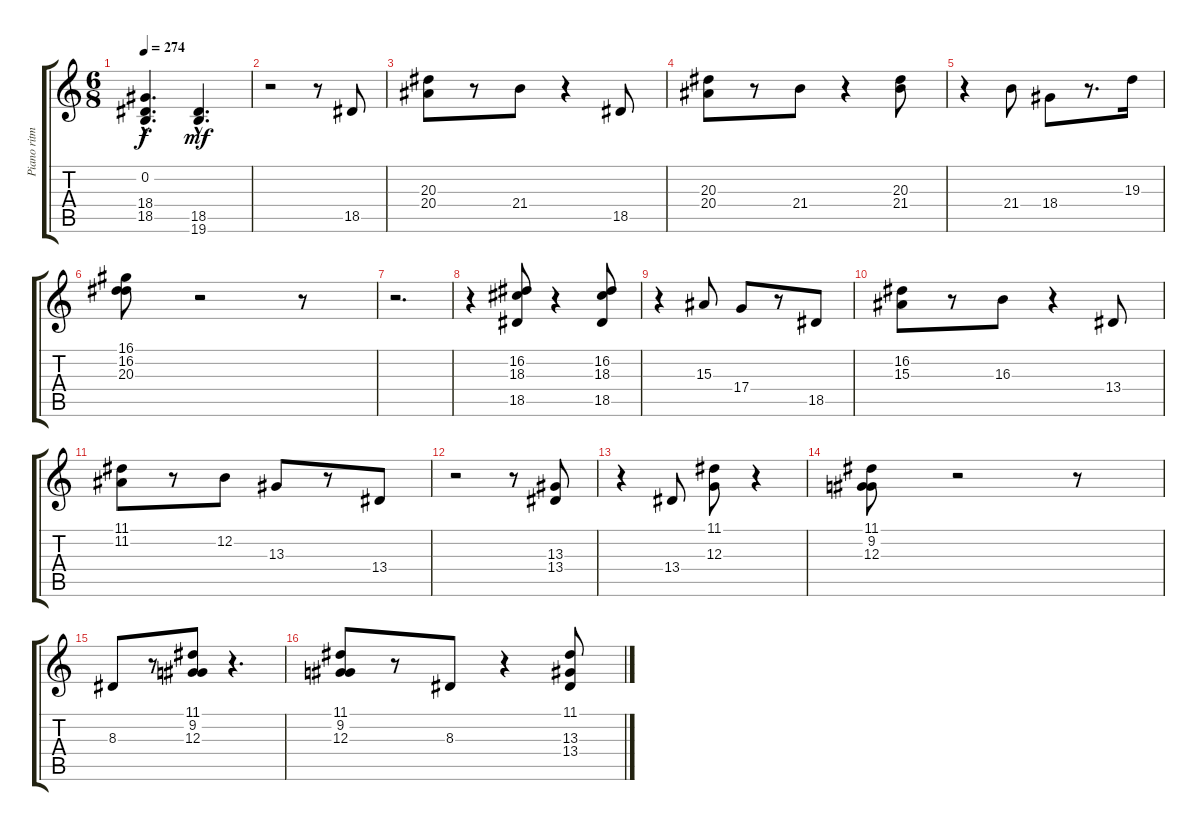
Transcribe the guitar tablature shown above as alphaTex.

\track ("Piano ritmo Base" "Piano ritm") {instrument acousticgrandpiano}
\staff {score tabs}
\tuning (E4 B3 G3 D3 A2 E2) {hide}
\ts (6 8)
\tempo 274
\clef g2
\ks c
(0.2{hac t} 18.4{hac t} 18.5{hac t}).4{d dy f} (18.5{hac} 19.6{hac}).4{d dy mf} |
r.2 r.8 18.5.8 |
(20.3 20.4).8 r.8 21.4.8 r.4 18.5.8 |
(20.3 20.4).8 r.8 21.4.8 r.4 (20.3 21.4).8 |
r.4 21.4.8 18.4.8 r.8{d} 19.3.16 |
(16.1 16.2 20.3).8 r.2 r.8 |
r.2{d} |
r.4 (16.2 18.3 18.5).8 r.4 (16.2 18.3 18.5).8 |
r.4 15.3.8 17.4.8 r.8 18.5.8 |
(16.2 15.3).8 r.8 16.3.8 r.4 13.4.8 |
(11.1 11.2).8 r.8 12.2.8 13.3.8 r.8 13.4.8 |
r.2 r.8 (13.3 13.4).8 |
r.4 13.4.8 (11.1 12.3).8 r.4 |
(11.1 9.2 12.3).8 r.2 r.8 |
8.3.8 r.8 (11.1 9.2 12.3).8 r.4{d} |
(11.1 9.2 12.3).8 r.8 8.3.8 r.4 (11.1 13.3 13.4).8
